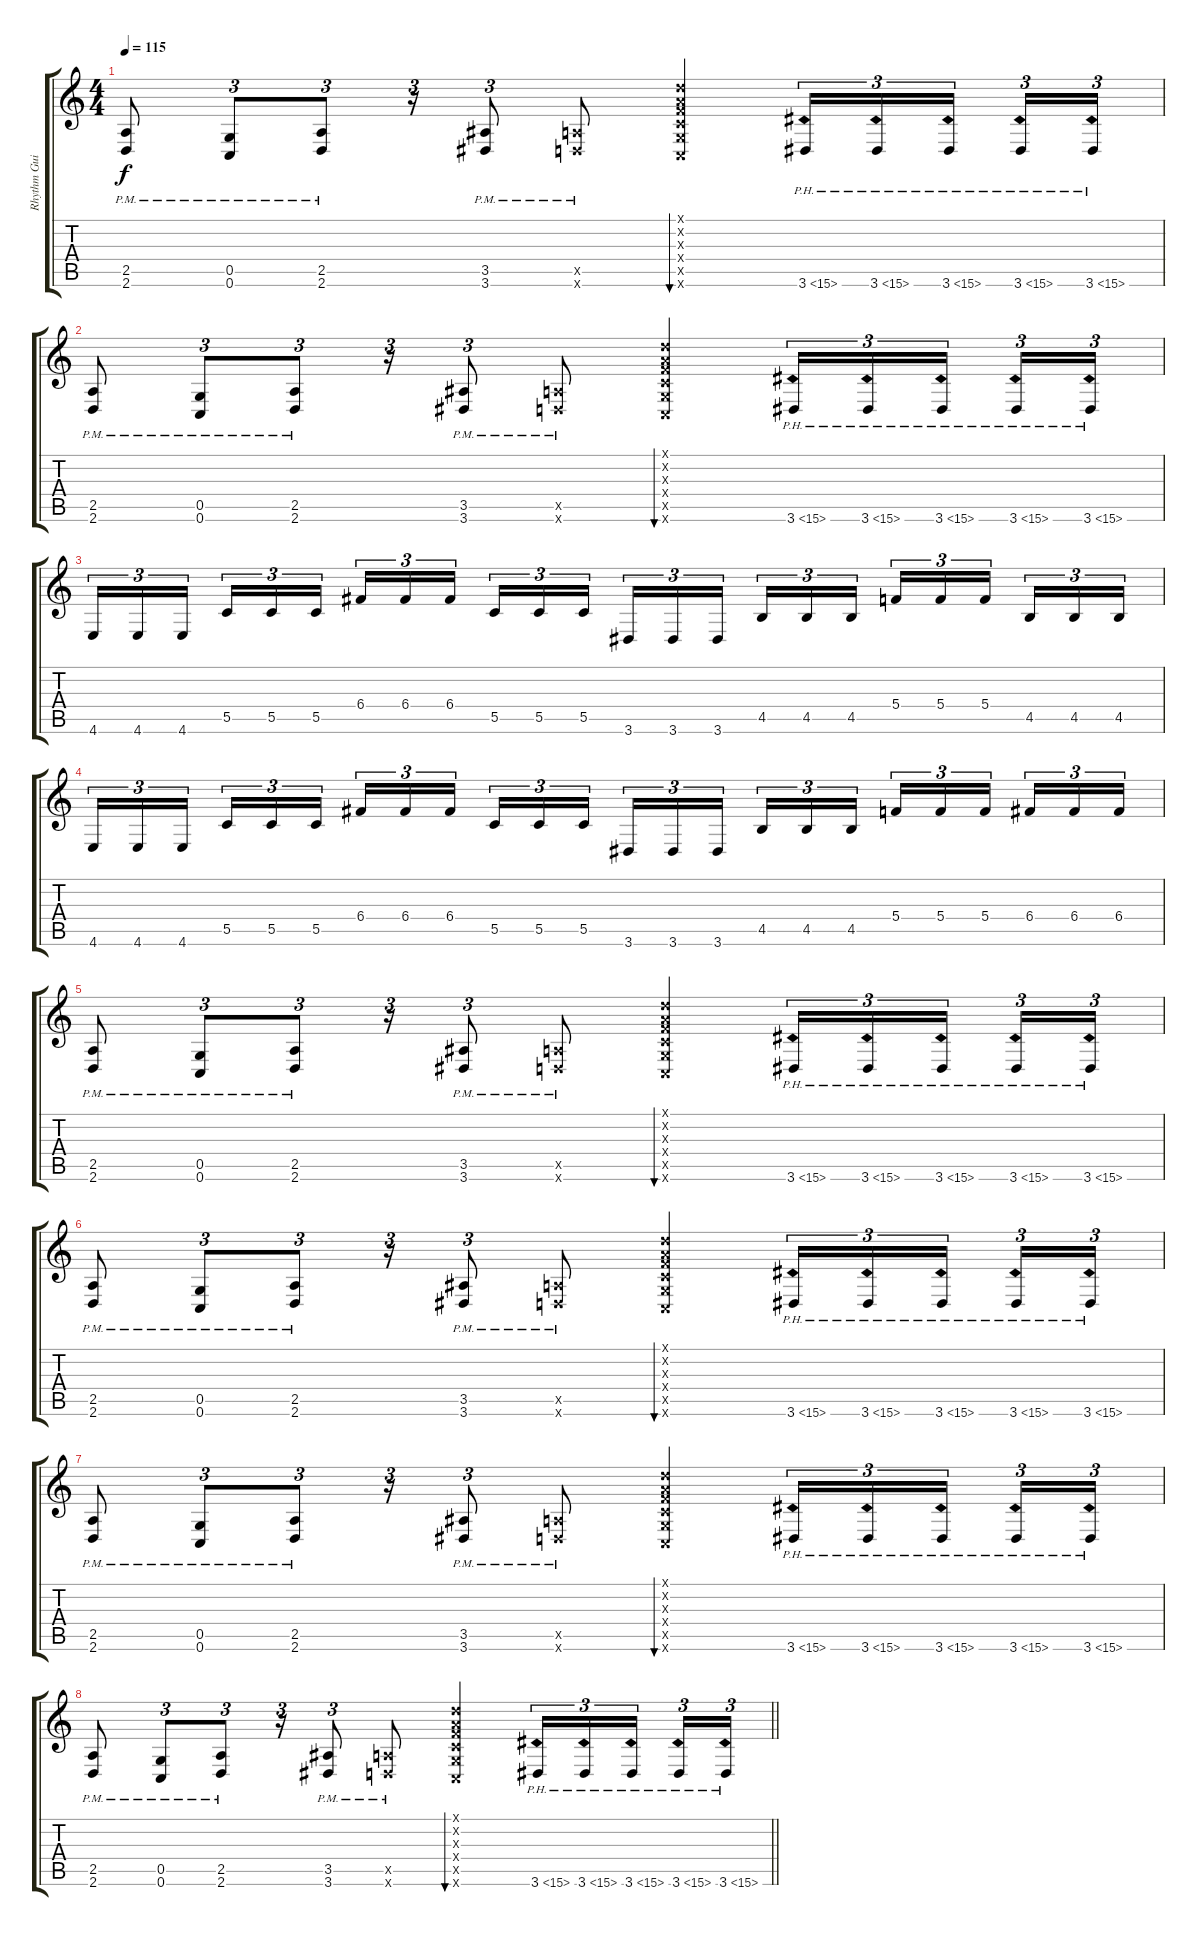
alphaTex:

\track ("Rhythm Guitar - Christian Andreu" "Rhythm Gui") {instrument distortionguitar}
\staff {score tabs}
\tuning (D4 A3 F3 C3 G2 C2) {hide}
\ts (4 4)
\tempo 115
\clef g2
\ks c
(2.5{pm} 2.6).8{dy f} (0.5{pm} 0.6).8{tu (3 2)} (2.5{pm} 2.6).8{tu (3 2)} r.16{tu (3 2)} (3.5{pm} 3.6).8{tu (3 2)} (2.5{pm x} 2.6{x}).8 (0.1{x} 0.2{x} 0.3{x} 0.4{x} 0.5{x} 0.6{x}).4{bu 480 instrument guitarharmonics} 3.6{ph 12}.16{tu (3 2) instrument distortionguitar} 3.6{ph 12}.16{tu (3 2)} 3.6{ph 12}.16{tu (3 2) beam splitsecondary} 3.6{ph 12}.16{tu (3 2)} 3.6{ph 12}.16{tu (3 2)} |
(2.5{pm} 2.6).8 (0.5{pm} 0.6).8{tu (3 2)} (2.5{pm} 2.6).8{tu (3 2)} r.16{tu (3 2)} (3.5{pm} 3.6).8{tu (3 2)} (2.5{pm x} 2.6{x}).8 (0.1{x} 0.2{x} 0.3{x} 0.4{x} 0.5{x} 0.6{x}).4{bu 480 instrument guitarharmonics} 3.6{ph 12}.16{tu (3 2) instrument distortionguitar} 3.6{ph 12}.16{tu (3 2)} 3.6{ph 12}.16{tu (3 2) beam splitsecondary} 3.6{ph 12}.16{tu (3 2)} 3.6{ph 12}.16{tu (3 2)} |
4.6.16{tu (3 2)} 4.6.16{tu (3 2)} 4.6.16{tu (3 2) beam splitsecondary} 5.5.16{tu (3 2)} 5.5.16{tu (3 2)} 5.5.16{tu (3 2)} 6.4.16{tu (3 2)} 6.4.16{tu (3 2)} 6.4.16{tu (3 2) beam splitsecondary} 5.5.16{tu (3 2)} 5.5.16{tu (3 2)} 5.5.16{tu (3 2)} 3.6.16{tu (3 2)} 3.6.16{tu (3 2)} 3.6.16{tu (3 2) beam splitsecondary} 4.5.16{tu (3 2)} 4.5.16{tu (3 2)} 4.5.16{tu (3 2)} 5.4.16{tu (3 2)} 5.4.16{tu (3 2)} 5.4.16{tu (3 2) beam splitsecondary} 4.5.16{tu (3 2)} 4.5.16{tu (3 2)} 4.5.16{tu (3 2)} |
4.6.16{tu (3 2)} 4.6.16{tu (3 2)} 4.6.16{tu (3 2) beam splitsecondary} 5.5.16{tu (3 2)} 5.5.16{tu (3 2)} 5.5.16{tu (3 2)} 6.4.16{tu (3 2)} 6.4.16{tu (3 2)} 6.4.16{tu (3 2) beam splitsecondary} 5.5.16{tu (3 2)} 5.5.16{tu (3 2)} 5.5.16{tu (3 2)} 3.6.16{tu (3 2)} 3.6.16{tu (3 2)} 3.6.16{tu (3 2) beam splitsecondary} 4.5.16{tu (3 2)} 4.5.16{tu (3 2)} 4.5.16{tu (3 2)} 5.4.16{tu (3 2)} 5.4.16{tu (3 2)} 5.4.16{tu (3 2) beam splitsecondary} 6.4.16{tu (3 2)} 6.4.16{tu (3 2)} 6.4.16{tu (3 2)} |
(2.5{pm} 2.6).8 (0.5{pm} 0.6).8{tu (3 2)} (2.5{pm} 2.6).8{tu (3 2)} r.16{tu (3 2)} (3.5{pm} 3.6).8{tu (3 2)} (2.5{pm x} 2.6{x}).8 (0.1{x} 0.2{x} 0.3{x} 0.4{x} 0.5{x} 0.6{x}).4{bu 480 instrument guitarharmonics} 3.6{ph 12}.16{tu (3 2) instrument distortionguitar} 3.6{ph 12}.16{tu (3 2)} 3.6{ph 12}.16{tu (3 2) beam splitsecondary} 3.6{ph 12}.16{tu (3 2)} 3.6{ph 12}.16{tu (3 2)} |
(2.5{pm} 2.6).8 (0.5{pm} 0.6).8{tu (3 2)} (2.5{pm} 2.6).8{tu (3 2)} r.16{tu (3 2)} (3.5{pm} 3.6).8{tu (3 2)} (2.5{pm x} 2.6{x}).8 (0.1{x} 0.2{x} 0.3{x} 0.4{x} 0.5{x} 0.6{x}).4{bu 480 instrument guitarharmonics} 3.6{ph 12}.16{tu (3 2) instrument distortionguitar} 3.6{ph 12}.16{tu (3 2)} 3.6{ph 12}.16{tu (3 2) beam splitsecondary} 3.6{ph 12}.16{tu (3 2)} 3.6{ph 12}.16{tu (3 2)} |
(2.5{pm} 2.6).8 (0.5{pm} 0.6).8{tu (3 2)} (2.5{pm} 2.6).8{tu (3 2)} r.16{tu (3 2)} (3.5{pm} 3.6).8{tu (3 2)} (2.5{pm x} 2.6{x}).8 (0.1{x} 0.2{x} 0.3{x} 0.4{x} 0.5{x} 0.6{x}).4{bu 480 instrument guitarharmonics} 3.6{ph 12}.16{tu (3 2) instrument distortionguitar} 3.6{ph 12}.16{tu (3 2)} 3.6{ph 12}.16{tu (3 2) beam splitsecondary} 3.6{ph 12}.16{tu (3 2)} 3.6{ph 12}.16{tu (3 2)} |
\barLineRight lightlight
(2.5{pm} 2.6).8 (0.5{pm} 0.6).8{tu (3 2)} (2.5{pm} 2.6).8{tu (3 2)} r.16{tu (3 2)} (3.5{pm} 3.6).8{tu (3 2)} (2.5{pm x} 2.6{x}).8 (0.1{x} 0.2{x} 0.3{x} 0.4{x} 0.5{x} 0.6{x}).4{bu 480 instrument guitarharmonics} 3.6{ph 12}.16{tu (3 2) instrument distortionguitar} 3.6{ph 12}.16{tu (3 2)} 3.6{ph 12}.16{tu (3 2) beam splitsecondary} 3.6{ph 12}.16{tu (3 2)} 3.6{ph 12}.16{tu (3 2)}
